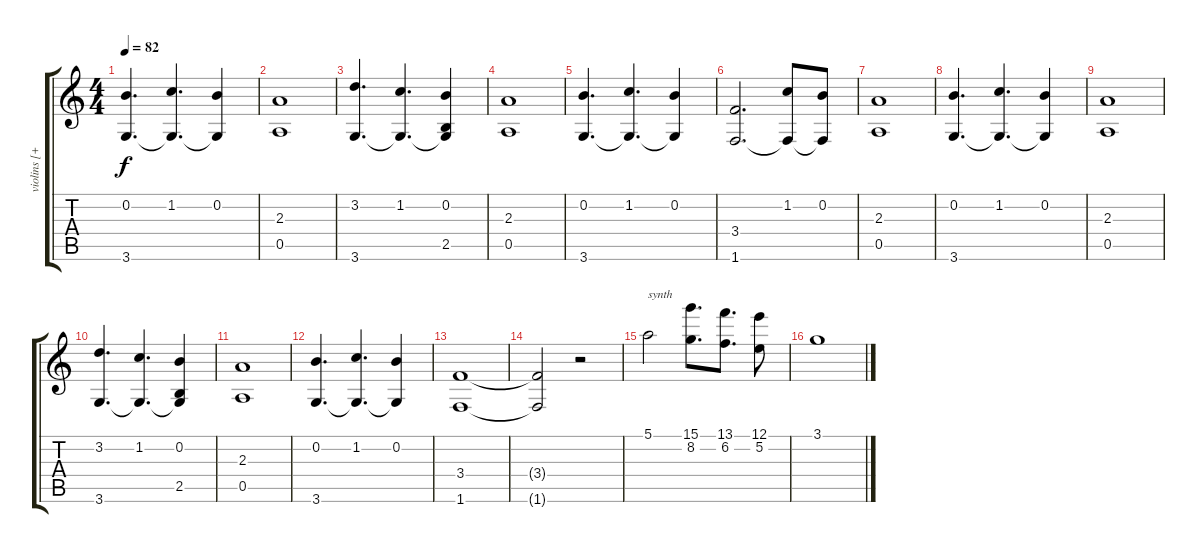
\track ("violins [+ synth]" "violins [+") {instrument contrabass}
\staff {score tabs}
\tuning (E4 B3 G3 D3 A2 E2) {hide}
\ts (4 4)
\tempo 82
\clef g2
\ks c
(0.2 3.6).4{d dy f} (1.2 3.6{t}).4{d} (0.2 3.6{t}).4 |
(2.3 0.5).1 |
(3.2 3.6).4{d} (1.2 3.6{t}).4{d} (0.2 2.5 3.6{t}).4 |
(2.3 0.5).1 |
(0.2 3.6).4{d} (1.2 3.6{t}).4{d} (0.2 3.6{t}).4 |
(3.4 1.6).2{d} (1.2 1.6{t}).8 (0.2 1.6{t}).8 |
(2.3 0.5).1 |
(0.2 3.6).4{d} (1.2 3.6{t}).4{d} (0.2 3.6{t}).4 |
(2.3 0.5).1 |
(3.2 3.6).4{d} (1.2 3.6{t}).4{d} (0.2 2.5 3.6{t}).4 |
(2.3 0.5).1 |
(0.2 3.6).4{d} (1.2 3.6{t}).4{d} (0.2 3.6{t}).4 |
(3.4 1.6).1 |
(3.4{t} 1.6{t}).2 r.2 |
5.1.2{txt "synth" instrument choiraahs} (15.1 8.2).8{d} (13.1 6.2).8{d} (12.1 5.2).8 |
3.1.1
